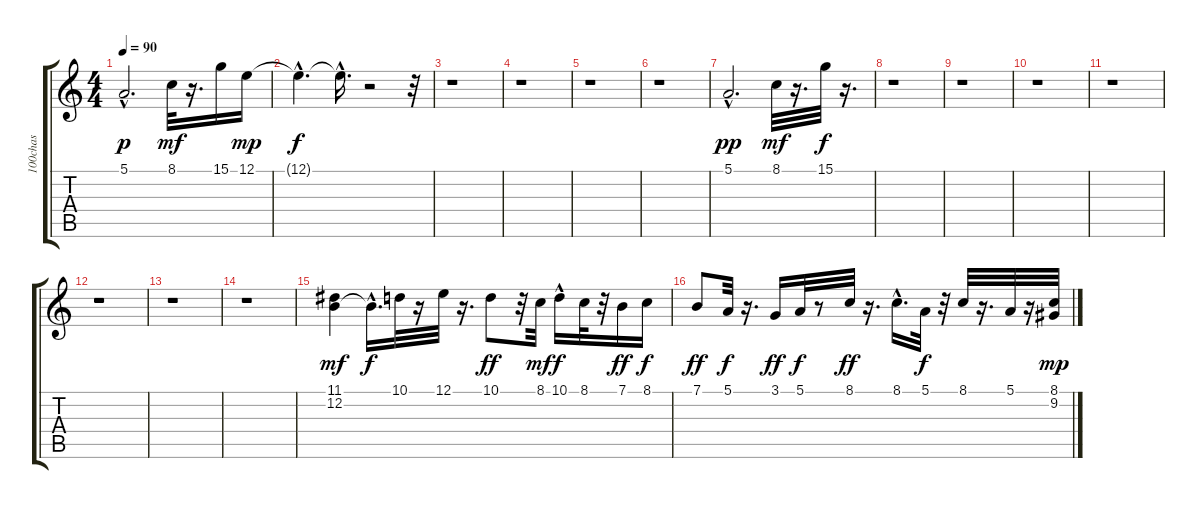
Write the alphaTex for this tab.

\track ("100chas" "100chas") {instrument percussiveorgan}
\staff {score tabs}
\tuning (E4 B3 G3 D3 A2 E2) {hide}
\ts (4 4)
\tempo 90
\clef g2
\ks c
5.1{hac}.2{d dy p} 8.1.32{dy mf} r.16{d} 15.1.16 12.1.16{dy mp} |
12.1{hac t}.4{d dy f} 12.1{hac t}.16{d} r.2 r.32 |
r.1 |
r.1 |
r.1 |
r.1 |
5.1{hac}.2{d dy pp} 8.1.32{dy mf} r.16{d} 15.1.32{dy f} r.16{d} |
r.1 |
r.1 |
r.1 |
r.1 |
r.1 |
r.1 |
r.1 |
(11.1 12.2).4{dy mf} 12.2{hac t}.16{d dy f} 10.1.32 r.16 12.1.32 r.16{d} 10.1.8{dy ff} r.32 8.1.32{dy mf} 10.1{hac}.16{dy f} 8.1.32 r.32 7.1.16{dy ff} 8.1.16{dy f} |
7.1.8{dy ff} 5.1.32{dy f} r.16{d} 3.1.16{dy ff} 5.1.32{dy f} r.8 8.1.32{dy ff} r.16{d} 8.1{hac}.16{d} 5.1.32{dy f} r.32 8.1.32 r.16{d} 5.1.32 r.16 (8.1 9.2).32{dy mp}
